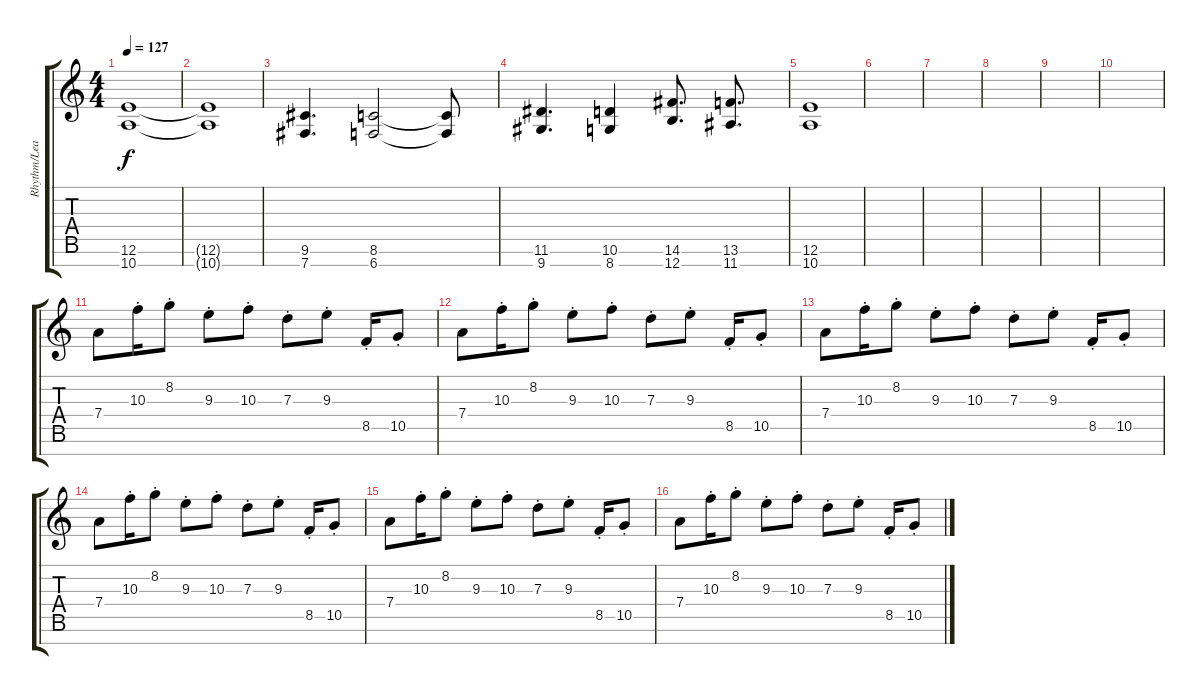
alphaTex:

\track ("Rhythm/Lead" "Rhythm/Lea") {instrument electricguitarjazz}
\staff {score tabs}
\tuning (E4 B3 G3 D3 A2 E2 B1) {hide}
\ts (4 4)
\tempo 127
\clef g2
\ks c
(12.6 10.7).1{dy f} |
(12.6{t} 10.7{t}).1 |
(9.6 7.7).4{d} (8.6 6.7).2 (8.6{t} 6.7{t}).8 |
(11.6 9.7).4{d} (10.6 8.7).4 (14.6 12.7).8{d} (13.6 11.7).8{d} |
(12.6 10.7).1 |
|
|
|
|
|
7.4.8{instrument electricguitarjazz} 10.3{st}.16 8.2{st}.8 9.3{st}.8 10.3{st}.8 7.3{st}.8 9.3{st}.8 8.5{st}.16 10.5{st}.8 |
7.4.8 10.3{st}.16 8.2{st}.8 9.3{st}.8 10.3{st}.8 7.3{st}.8 9.3{st}.8 8.5{st}.16 10.5{st}.8 |
7.4.8 10.3{st}.16 8.2{st}.8 9.3{st}.8 10.3{st}.8 7.3{st}.8 9.3{st}.8 8.5{st}.16 10.5{st}.8 |
7.4.8 10.3{st}.16 8.2{st}.8 9.3{st}.8 10.3{st}.8 7.3{st}.8 9.3{st}.8 8.5{st}.16 10.5{st}.8 |
7.4.8 10.3{st}.16 8.2{st}.8 9.3{st}.8 10.3{st}.8 7.3{st}.8 9.3{st}.8 8.5{st}.16 10.5{st}.8 |
7.4.8 10.3{st}.16 8.2{st}.8 9.3{st}.8 10.3{st}.8 7.3{st}.8 9.3{st}.8 8.5{st}.16 10.5{st}.8
